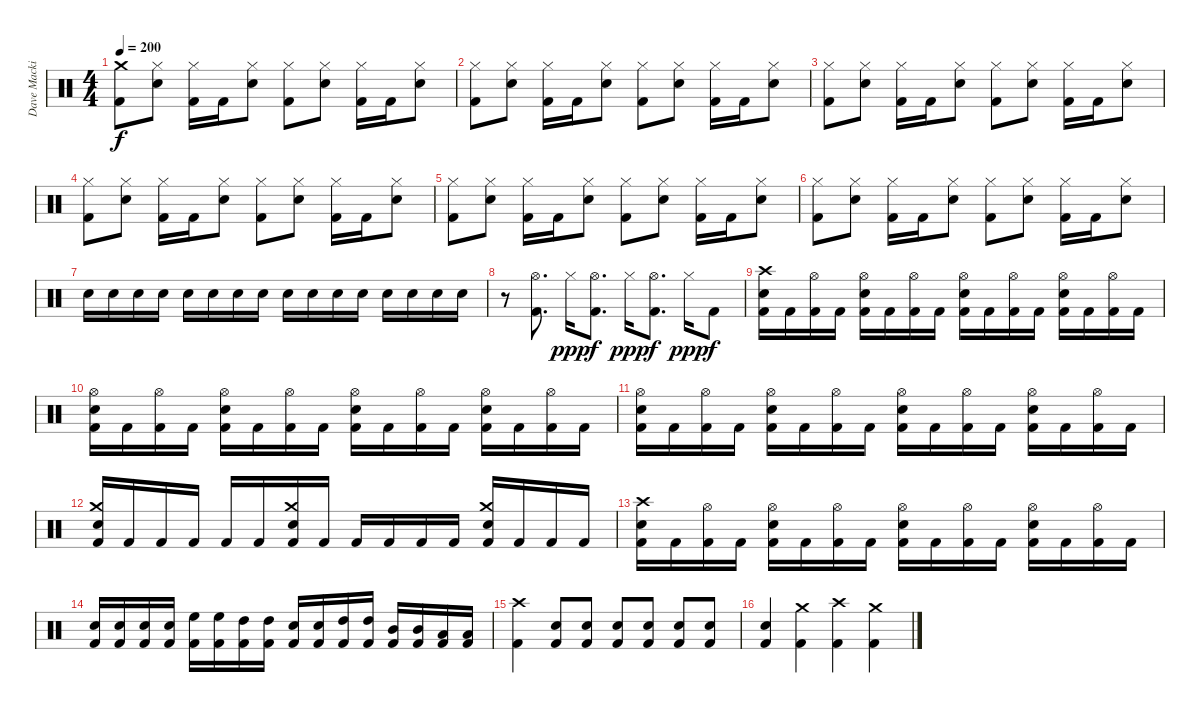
\track ("Dave Mackintosh" "Dave Macki") {instrument percussion}
\staff {score}
\articulation defaults
\ts (4 4)
\tempo 200
\clef neutral
\ks aminor
("Kick (hit) 2" "Crash medium (hit)").8{dy f} ("Snare (hit) 2" "Hi-Hat (closed)").8 ("Kick (hit) 2" "Hi-Hat (closed)").16 "Kick (hit) 2".16 ("Snare (hit) 2" "Hi-Hat (closed)").8 ("Kick (hit) 2" "Hi-Hat (closed)").8 ("Snare (hit) 2" "Hi-Hat (closed)").8 ("Kick (hit) 2" "Hi-Hat (closed)").16 "Kick (hit) 2".16 ("Snare (hit) 2" "Hi-Hat (closed)").8 |
("Kick (hit) 2" "Hi-Hat (closed)").8 ("Snare (hit) 2" "Hi-Hat (closed)").8 ("Kick (hit) 2" "Hi-Hat (closed)").16 "Kick (hit) 2".16 ("Snare (hit) 2" "Hi-Hat (closed)").8 ("Kick (hit) 2" "Hi-Hat (closed)").8 ("Snare (hit) 2" "Hi-Hat (closed)").8 ("Kick (hit) 2" "Hi-Hat (closed)").16 "Kick (hit) 2".16 ("Snare (hit) 2" "Hi-Hat (closed)").8 |
("Kick (hit) 2" "Hi-Hat (closed)").8 ("Snare (hit) 2" "Hi-Hat (closed)").8 ("Kick (hit) 2" "Hi-Hat (closed)").16 "Kick (hit) 2".16 ("Snare (hit) 2" "Hi-Hat (closed)").8 ("Kick (hit) 2" "Hi-Hat (closed)").8 ("Snare (hit) 2" "Hi-Hat (closed)").8 ("Kick (hit) 2" "Hi-Hat (closed)").16 "Kick (hit) 2".16 ("Snare (hit) 2" "Hi-Hat (closed)").8 |
("Kick (hit) 2" "Hi-Hat (closed)").8 ("Snare (hit) 2" "Hi-Hat (closed)").8 ("Kick (hit) 2" "Hi-Hat (closed)").16 "Kick (hit) 2".16 ("Snare (hit) 2" "Hi-Hat (closed)").8 ("Kick (hit) 2" "Hi-Hat (closed)").8 ("Snare (hit) 2" "Hi-Hat (closed)").8 ("Kick (hit) 2" "Hi-Hat (closed)").16 "Kick (hit) 2".16 ("Snare (hit) 2" "Hi-Hat (closed)").8 |
("Kick (hit) 2" "Hi-Hat (closed)").8 ("Snare (hit) 2" "Hi-Hat (closed)").8 ("Kick (hit) 2" "Hi-Hat (closed)").16 "Kick (hit) 2".16 ("Snare (hit) 2" "Hi-Hat (closed)").8 ("Kick (hit) 2" "Hi-Hat (closed)").8 ("Snare (hit) 2" "Hi-Hat (closed)").8 ("Kick (hit) 2" "Hi-Hat (closed)").16 "Kick (hit) 2".16 ("Snare (hit) 2" "Hi-Hat (closed)").8 |
("Kick (hit) 2" "Hi-Hat (closed)").8 ("Snare (hit) 2" "Hi-Hat (closed)").8 ("Kick (hit) 2" "Hi-Hat (closed)").16 "Kick (hit) 2".16 ("Snare (hit) 2" "Hi-Hat (closed)").8 ("Kick (hit) 2" "Hi-Hat (closed)").8 ("Snare (hit) 2" "Hi-Hat (closed)").8 ("Kick (hit) 2" "Hi-Hat (closed)").16 "Kick (hit) 2".16 ("Snare (hit) 2" "Hi-Hat (closed)").8 |
"Snare (hit) 2".16 "Snare (hit) 2".16 "Snare (hit) 2".16 "Snare (hit) 2".16 "Snare (hit) 2".16 "Snare (hit) 2".16 "Snare (hit) 2".16 "Snare (hit) 2".16 "Snare (hit) 2".16 "Snare (hit) 2".16 "Snare (hit) 2".16 "Snare (hit) 2".16 "Snare (hit) 2".16 "Snare (hit) 2".16 "Snare (hit) 2".16 "Snare (hit) 2".16 |
r.8 ("Kick (hit) 2" "Hi-Hat (open)").8{d} "Hi-Hat (closed)".16{dy ppp} ("Kick (hit) 2" "Hi-Hat (open)").8{d dy f} "Hi-Hat (closed)".16{dy ppp} ("Kick (hit) 2" "Hi-Hat (open)").8{d dy f} "Hi-Hat (closed)".16{dy ppp} "Kick (hit) 2".8{dy f} |
("Kick (hit) 2" "Snare (hit) 2" "Crash high (hit)").16 "Kick (hit) 2".16 ("Kick (hit) 2" "Hi-Hat (open)").16 "Kick (hit) 2".16 ("Kick (hit) 2" "Snare (hit) 2" "Hi-Hat (open)").16 "Kick (hit) 2".16 ("Kick (hit) 2" "Hi-Hat (open)").16 "Kick (hit) 2".16 ("Kick (hit) 2" "Snare (hit) 2" "Hi-Hat (open)").16 "Kick (hit) 2".16 ("Kick (hit) 2" "Hi-Hat (open)").16 "Kick (hit) 2".16 ("Kick (hit) 2" "Snare (hit) 2" "Hi-Hat (open)").16 "Kick (hit) 2".16 ("Kick (hit) 2" "Hi-Hat (open)").16 "Kick (hit) 2".16 |
("Kick (hit) 2" "Snare (hit) 2" "Hi-Hat (open)").16 "Kick (hit) 2".16 ("Kick (hit) 2" "Hi-Hat (open)").16 "Kick (hit) 2".16 ("Kick (hit) 2" "Snare (hit) 2" "Hi-Hat (open)").16 "Kick (hit) 2".16 ("Kick (hit) 2" "Hi-Hat (open)").16 "Kick (hit) 2".16 ("Kick (hit) 2" "Snare (hit) 2" "Hi-Hat (open)").16 "Kick (hit) 2".16 ("Kick (hit) 2" "Hi-Hat (open)").16 "Kick (hit) 2".16 ("Kick (hit) 2" "Snare (hit) 2" "Hi-Hat (open)").16 "Kick (hit) 2".16 ("Kick (hit) 2" "Hi-Hat (open)").16 "Kick (hit) 2".16 |
("Kick (hit) 2" "Snare (hit) 2" "Hi-Hat (open)").16 "Kick (hit) 2".16 ("Kick (hit) 2" "Hi-Hat (open)").16 "Kick (hit) 2".16 ("Kick (hit) 2" "Snare (hit) 2" "Hi-Hat (open)").16 "Kick (hit) 2".16 ("Kick (hit) 2" "Hi-Hat (open)").16 "Kick (hit) 2".16 ("Kick (hit) 2" "Snare (hit) 2" "Hi-Hat (open)").16 "Kick (hit) 2".16 ("Kick (hit) 2" "Hi-Hat (open)").16 "Kick (hit) 2".16 ("Kick (hit) 2" "Snare (hit) 2" "Hi-Hat (open)").16 "Kick (hit) 2".16 ("Kick (hit) 2" "Hi-Hat (open)").16 "Kick (hit) 2".16 |
("Kick (hit) 2" "Snare (hit) 2" "Crash medium (hit)").16 "Kick (hit) 2".16 "Kick (hit) 2".16 "Kick (hit) 2".16 "Kick (hit) 2".16 "Kick (hit) 2".16 ("Kick (hit) 2" "Snare (hit) 2" "Crash medium (hit)").16 "Kick (hit) 2".16 "Kick (hit) 2".16 "Kick (hit) 2".16 "Kick (hit) 2".16 "Kick (hit) 2".16 ("Kick (hit) 2" "Snare (hit) 2" "Crash medium (hit)").16 "Kick (hit) 2".16 "Kick (hit) 2".16 "Kick (hit) 2".16 |
("Kick (hit) 2" "Snare (hit) 2" "Crash high (hit)").16 "Kick (hit) 2".16 ("Kick (hit) 2" "Hi-Hat (open)").16 "Kick (hit) 2".16 ("Kick (hit) 2" "Snare (hit) 2" "Hi-Hat (open)").16 "Kick (hit) 2".16 ("Kick (hit) 2" "Hi-Hat (open)").16 "Kick (hit) 2".16 ("Kick (hit) 2" "Snare (hit) 2" "Hi-Hat (open)").16 "Kick (hit) 2".16 ("Kick (hit) 2" "Hi-Hat (open)").16 "Kick (hit) 2".16 ("Kick (hit) 2" "Snare (hit) 2" "Hi-Hat (open)").16 "Kick (hit) 2".16 ("Kick (hit) 2" "Hi-Hat (open)").16 "Kick (hit) 2".16 |
("Kick (hit) 2" "Snare (hit) 2").16 ("Kick (hit) 2" "Snare (hit) 2").16 ("Kick (hit) 2" "Snare (hit) 2").16 ("Kick (hit) 2" "Snare (hit) 2").16 ("Kick (hit) 2" "High Floor Tom (hit)").16 ("Kick (hit) 2" "High Floor Tom (hit)").16 ("Kick (hit) 2" "High Tom (hit)").16 ("Kick (hit) 2" "High Tom (hit)").16 ("Kick (hit) 2" "Snare (hit) 2").16 ("Kick (hit) 2" "Snare (hit) 2").16 ("Kick (hit) 2" "High Tom (hit)").16 ("Kick (hit) 2" "High Tom (hit)").16 ("Kick (hit) 2" "Mid Tom (hit)").16 ("Kick (hit) 2" "Mid Tom (hit)").16 ("Kick (hit) 2" "Low Tom (hit)").16 ("Kick (hit) 2" "Low Tom (hit)").16 |
("Kick (hit) 2" "Crash high (hit)").4 ("Kick (hit) 2" "Snare (hit) 2").8 ("Kick (hit) 2" "Snare (hit) 2").8 ("Kick (hit) 2" "Snare (hit) 2").8 ("Kick (hit) 2" "Snare (hit) 2").8 ("Kick (hit) 2" "Snare (hit) 2").8 ("Kick (hit) 2" "Snare (hit) 2").8 |
("Kick (hit) 2" "Snare (hit) 2").4 ("Kick (hit) 2" "Crash medium (hit)").4 ("Kick (hit) 2" "Crash high (hit)").4 ("Kick (hit) 2" "Crash medium (hit)").4
